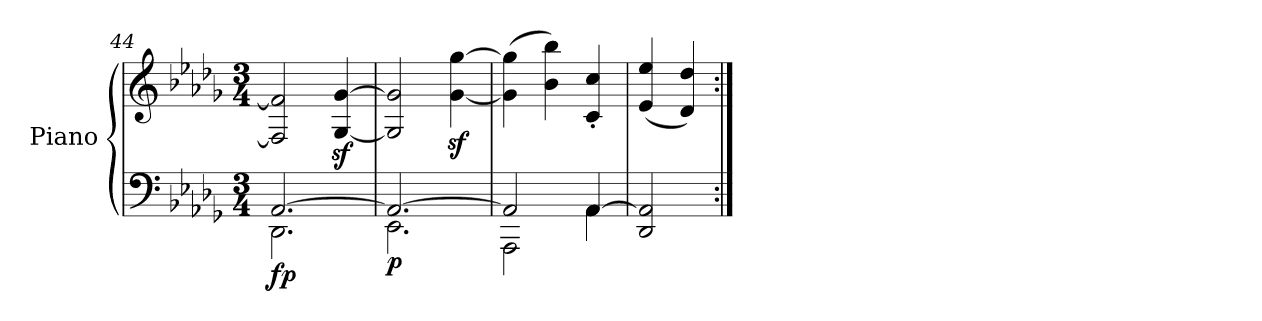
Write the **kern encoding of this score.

**kern	**kern	**dynam
*part1	*part1	*part1
*staff2	*staff1	*staff1/2
*I"Piano	*	*
*I'Pno.	*	*
*clefF4	*clefG2	*
*k[b-e-a-d-g-]	*k[b-e-a-d-g-]	*
*M3/4	*M3/4	*
=44	=44	=44
*^	*	*
!	!	!	!LO:DY:b=2
[2.AA-/	2.DD-\	2F/] 2f/]	fp
.	.	[4G-/z< [4g-/z<	.
=45	=45	=45	=45
!	!	!	!LO:DY:b=2
2.AA-/_	2.EE-\	2G-/] 2g-/]	p
.	.	[4g-\z< [4gg-\z<	.
=46	=46	=46	=46
2AA-/]	2AAA-\	(>4g-\] 4gg-\]	.
.	.	4b-\ 4bb-\)	.
[4AA-/	4AA-\	4c/' 4cc/'	.
*v	*v	*	*
=47	=47	=47
2DD-/ 2AA-/]	(<4e-/ 4ee-/	.
.	4d-/ 4dd-/)	.
=:|!	=:|!	=:|!
*-	*-	*-
